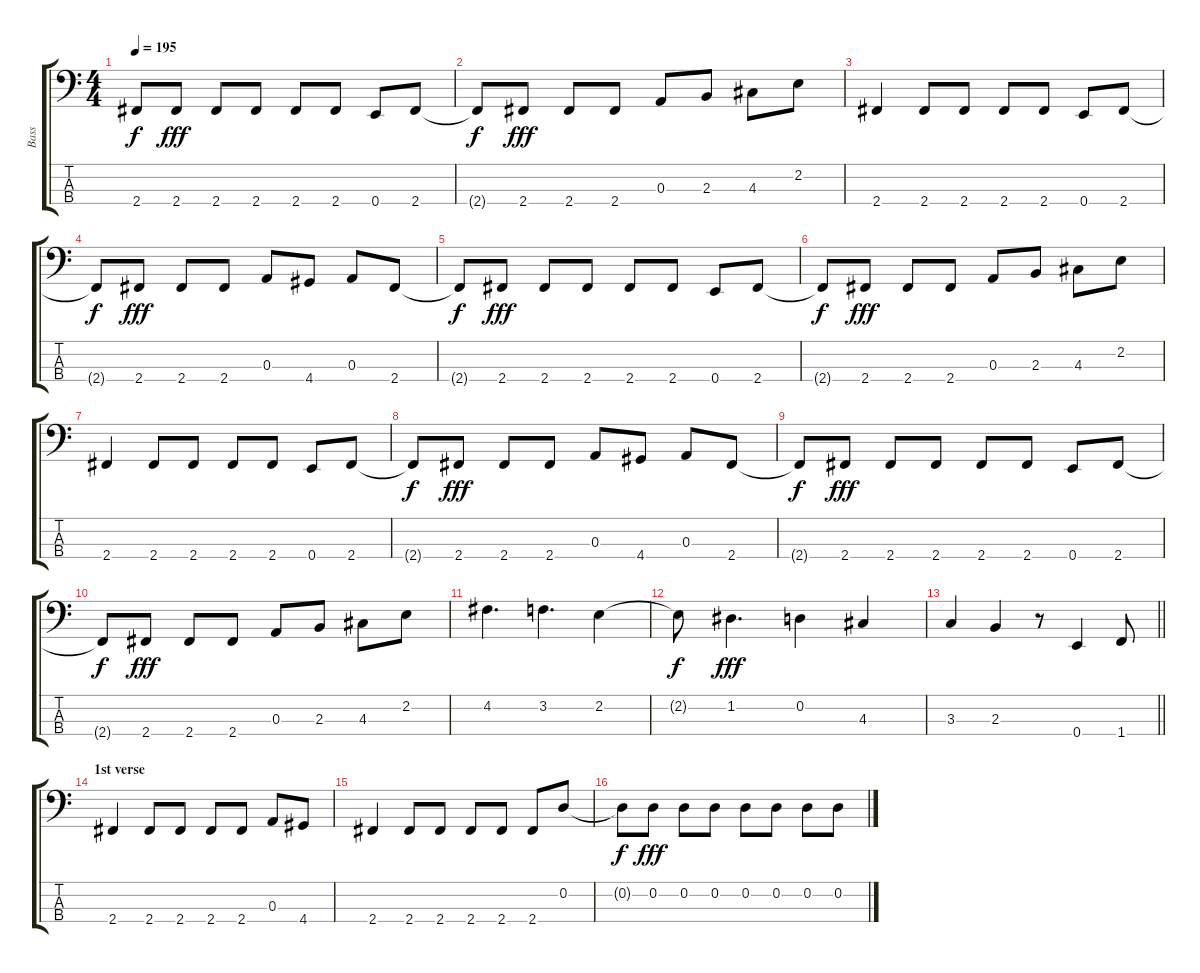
\track ("Bass" "Bass") {instrument electricbassfinger}
\staff {score tabs}
\tuning (G2 D2 A1 E1) {hide}
\ts (4 4)
\tempo 195
\clef f4
\ks c
2.4{t}.8{dy f} 2.4.8{dy fff} 2.4.8 2.4.8 2.4.8 2.4.8 0.4.8 2.4.8 |
2.4{t}.8{dy f} 2.4.8{dy fff} 2.4.8 2.4.8 0.3.8 2.3.8 4.3.8 2.2.8 |
2.4.4 2.4.8 2.4.8 2.4.8 2.4.8 0.4.8 2.4.8 |
2.4{t}.8{dy f} 2.4.8{dy fff} 2.4.8 2.4.8 0.3.8 4.4.8 0.3.8 2.4.8 |
2.4{t}.8{dy f} 2.4.8{dy fff} 2.4.8 2.4.8 2.4.8 2.4.8 0.4.8 2.4.8 |
2.4{t}.8{dy f} 2.4.8{dy fff} 2.4.8 2.4.8 0.3.8 2.3.8 4.3.8 2.2.8 |
2.4.4 2.4.8 2.4.8 2.4.8 2.4.8 0.4.8 2.4.8 |
2.4{t}.8{dy f} 2.4.8{dy fff} 2.4.8 2.4.8 0.3.8 4.4.8 0.3.8 2.4.8 |
2.4{t}.8{dy f} 2.4.8{dy fff} 2.4.8 2.4.8 2.4.8 2.4.8 0.4.8 2.4.8 |
2.4{t}.8{dy f} 2.4.8{dy fff} 2.4.8 2.4.8 0.3.8 2.3.8 4.3.8 2.2.8 |
4.2.4{d} 3.2.4{d} 2.2.4 |
2.2{t}.8{dy f} 1.2.4{d dy fff} 0.2.4 4.3.4 |
\barLineRight lightlight
3.3.4 2.3.4 r.8 0.4.4 1.4.8 |
\section ("" "1st verse")
2.4.4 2.4.8 2.4.8 2.4.8 2.4.8 0.3.8 4.4.8 |
2.4.4 2.4.8 2.4.8 2.4.8 2.4.8 2.4.8 0.2.8 |
0.2{t}.8{dy f} 0.2.8{dy fff} 0.2.8 0.2.8 0.2.8 0.2.8 0.2.8 0.2.8
